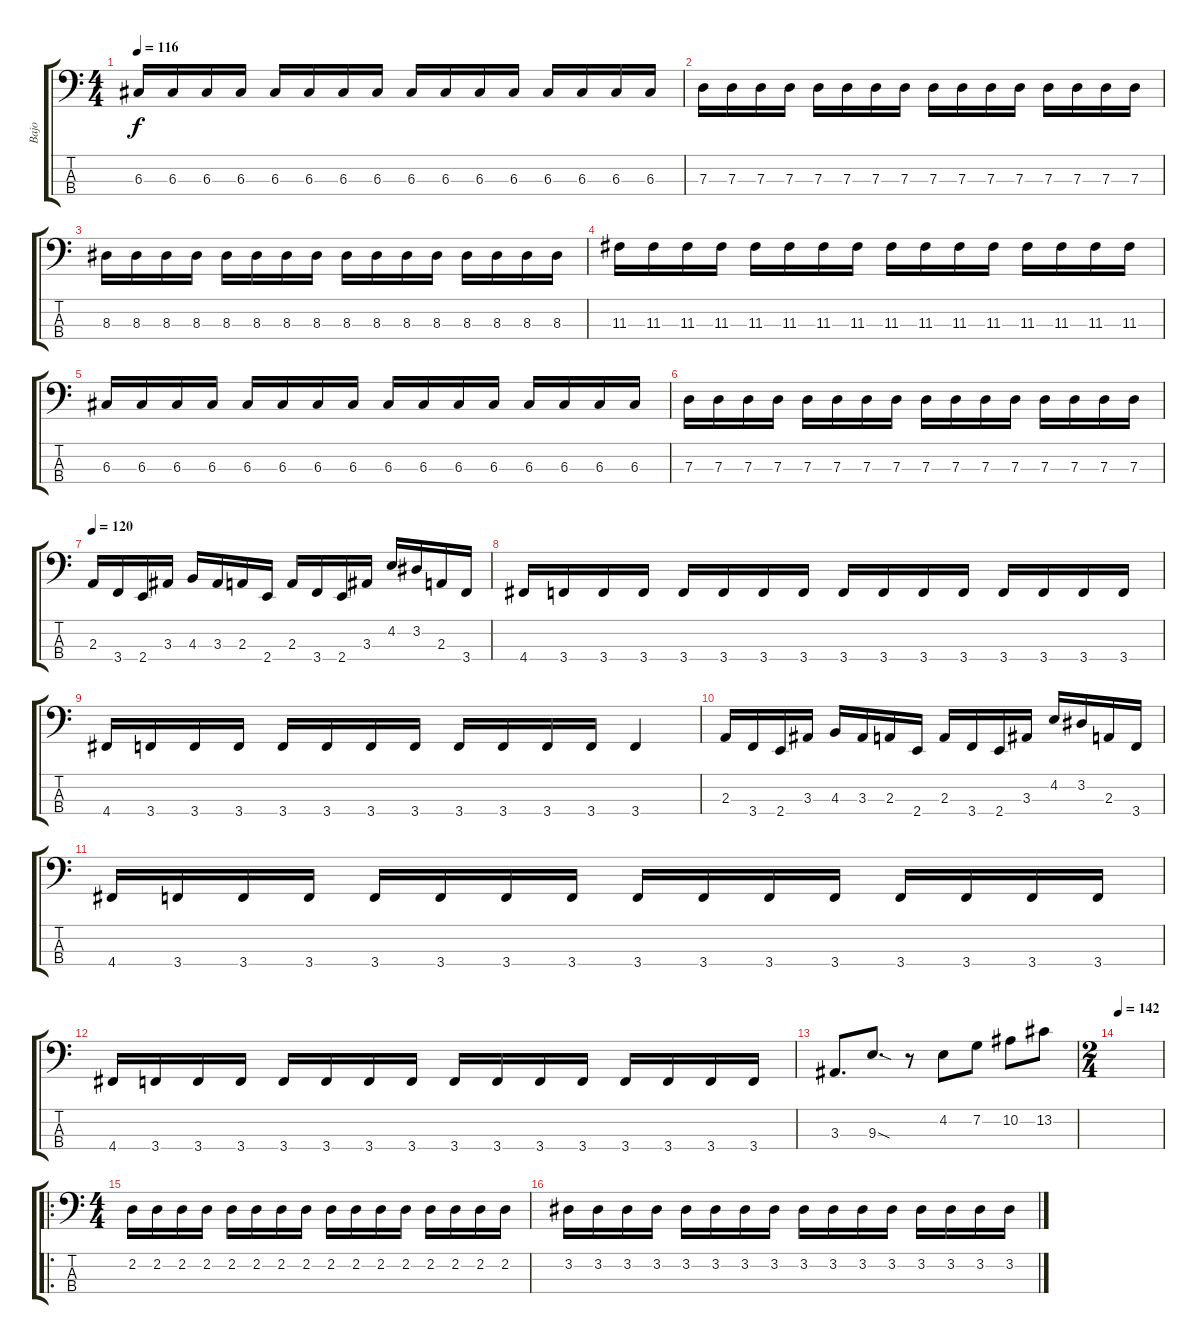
\track ("Bajo" "Bajo") {instrument electricbassfinger}
\staff {score tabs}
\tuning (F2 C2 G1 D1) {hide}
\ts (4 4)
\tempo 116
\clef f4
\ks c
6.3.16{dy f} 6.3.16 6.3.16 6.3.16 6.3.16 6.3.16 6.3.16 6.3.16 6.3.16 6.3.16 6.3.16 6.3.16 6.3.16 6.3.16 6.3.16 6.3.16 |
7.3.16 7.3.16 7.3.16 7.3.16 7.3.16 7.3.16 7.3.16 7.3.16 7.3.16 7.3.16 7.3.16 7.3.16 7.3.16 7.3.16 7.3.16 7.3.16 |
8.3.16 8.3.16 8.3.16 8.3.16 8.3.16 8.3.16 8.3.16 8.3.16 8.3.16 8.3.16 8.3.16 8.3.16 8.3.16 8.3.16 8.3.16 8.3.16 |
11.3.16 11.3.16 11.3.16 11.3.16 11.3.16 11.3.16 11.3.16 11.3.16 11.3.16 11.3.16 11.3.16 11.3.16 11.3.16 11.3.16 11.3.16 11.3.16 |
6.3.16 6.3.16 6.3.16 6.3.16 6.3.16 6.3.16 6.3.16 6.3.16 6.3.16 6.3.16 6.3.16 6.3.16 6.3.16 6.3.16 6.3.16 6.3.16 |
7.3.16 7.3.16 7.3.16 7.3.16 7.3.16 7.3.16 7.3.16 7.3.16 7.3.16 7.3.16 7.3.16 7.3.16 7.3.16 7.3.16 7.3.16 7.3.16 |
\tempo 120
2.3.16 3.4.16 2.4.16 3.3.16 4.3.16 3.3.16 2.3.16 2.4.16 2.3.16 3.4.16 2.4.16 3.3.16 4.2.16 3.2.16 2.3.16 3.4.16 |
4.4.16 3.4.16 3.4.16 3.4.16 3.4.16 3.4.16 3.4.16 3.4.16 3.4.16 3.4.16 3.4.16 3.4.16 3.4.16 3.4.16 3.4.16 3.4.16 |
4.4.16 3.4.16 3.4.16 3.4.16 3.4.16 3.4.16 3.4.16 3.4.16 3.4.16 3.4.16 3.4.16 3.4.16 3.4.4 |
2.3.16 3.4.16 2.4.16 3.3.16 4.3.16 3.3.16 2.3.16 2.4.16 2.3.16 3.4.16 2.4.16 3.3.16 4.2.16 3.2.16 2.3.16 3.4.16 |
4.4.16 3.4.16 3.4.16 3.4.16 3.4.16 3.4.16 3.4.16 3.4.16 3.4.16 3.4.16 3.4.16 3.4.16 3.4.16 3.4.16 3.4.16 3.4.16 |
4.4.16 3.4.16 3.4.16 3.4.16 3.4.16 3.4.16 3.4.16 3.4.16 3.4.16 3.4.16 3.4.16 3.4.16 3.4.16 3.4.16 3.4.16 3.4.16 |
3.3.8{d} 9.3{sod}.8{d} r.8 4.2.8 7.2.8 10.2.8 13.2.8 |
\ts (2 4)
\tempo 142
|
\ro
\ts (4 4)
2.2.16 2.2.16 2.2.16 2.2.16 2.2.16 2.2.16 2.2.16 2.2.16 2.2.16 2.2.16 2.2.16 2.2.16 2.2.16 2.2.16 2.2.16 2.2.16 |
3.2.16 3.2.16 3.2.16 3.2.16 3.2.16 3.2.16 3.2.16 3.2.16 3.2.16 3.2.16 3.2.16 3.2.16 3.2.16 3.2.16 3.2.16 3.2.16
